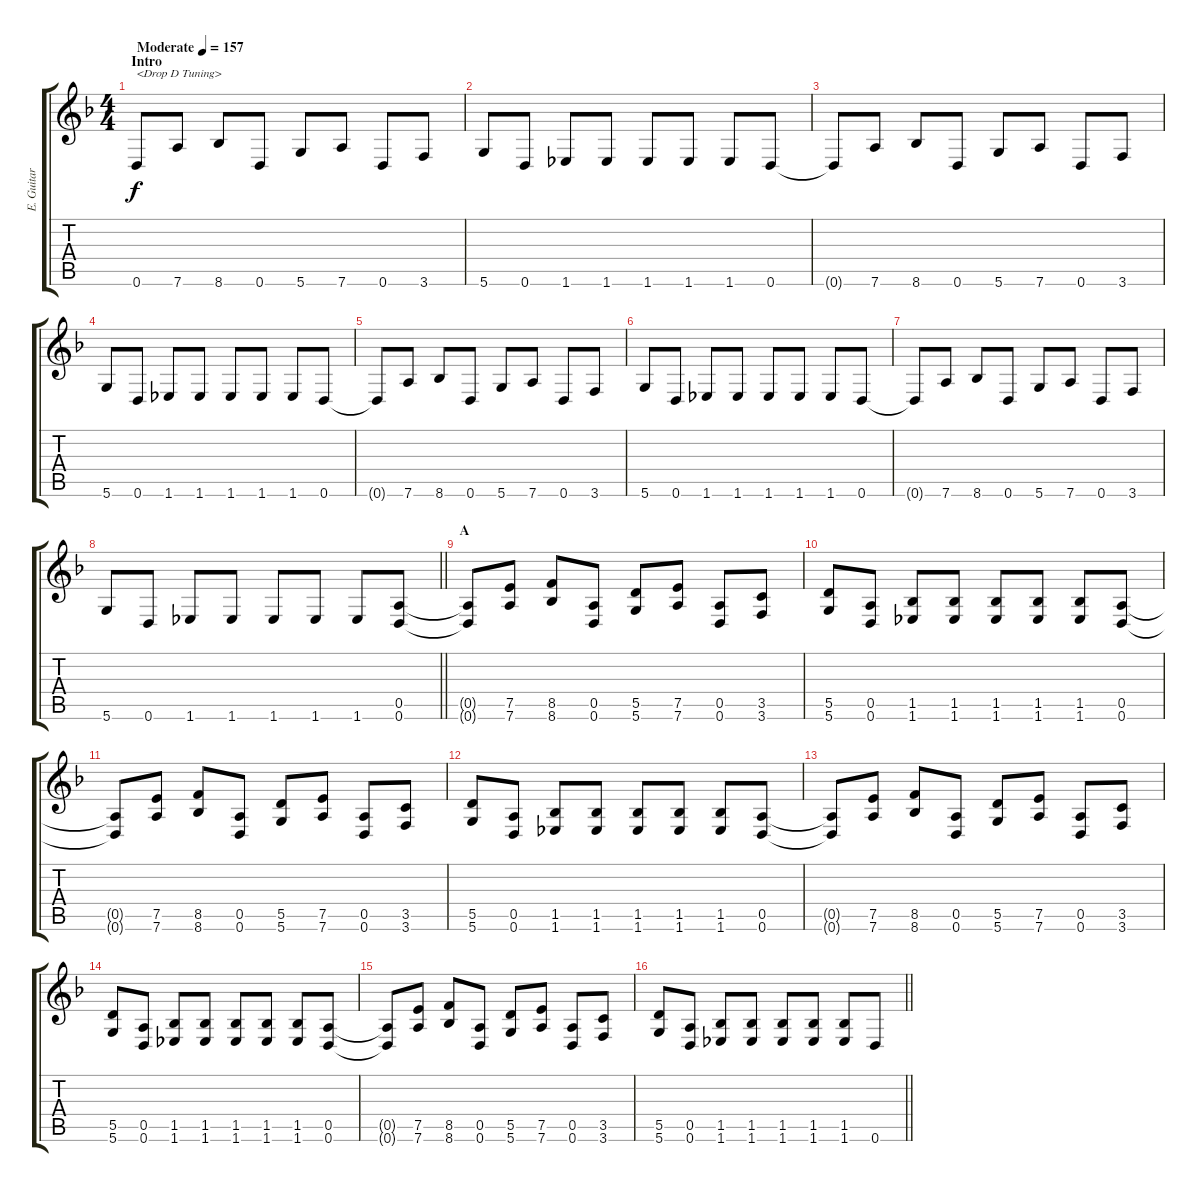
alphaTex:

\track ("E. Guitar II" "E. Guitar ") {instrument overdrivenguitar}
\staff {score tabs}
\tuning (E4 B3 G3 D3 A2 D2) {hide}
\ts (4 4)
\section ("" "Intro")
\tempo (157 "Moderate")
\clef g2
\ks f
0.6.8{txt "<Drop D Tuning>" dy f instrument overdrivenguitar} 7.6.8 8.6.8 0.6.8 5.6.8 7.6.8 0.6.8 3.6.8 |
5.6.8 0.6.8 1.6.8 1.6.8 1.6.8 1.6.8 1.6.8 0.6.8 |
0.6{t}.8 7.6.8 8.6.8 0.6.8 5.6.8 7.6.8 0.6.8 3.6.8 |
5.6.8 0.6.8 1.6.8 1.6.8 1.6.8 1.6.8 1.6.8 0.6.8 |
0.6{t}.8 7.6.8 8.6.8 0.6.8 5.6.8 7.6.8 0.6.8 3.6.8 |
5.6.8 0.6.8 1.6.8 1.6.8 1.6.8 1.6.8 1.6.8 0.6.8 |
0.6{t}.8 7.6.8 8.6.8 0.6.8 5.6.8 7.6.8 0.6.8 3.6.8 |
\barLineRight lightlight
5.6.8 0.6.8 1.6.8 1.6.8 1.6.8 1.6.8 1.6.8 (0.5 0.6).8 |
\section ("" "A")
(0.5{t} 0.6{t}).8 (7.5 7.6).8 (8.5 8.6).8 (0.5 0.6).8 (5.5 5.6).8 (7.5 7.6).8 (0.5 0.6).8 (3.5 3.6).8 |
(5.5 5.6).8 (0.5 0.6).8 (1.5 1.6).8 (1.5 1.6).8 (1.5 1.6).8 (1.5 1.6).8 (1.5 1.6).8 (0.5 0.6).8 |
(0.5{t} 0.6{t}).8 (7.5 7.6).8 (8.5 8.6).8 (0.5 0.6).8 (5.5 5.6).8 (7.5 7.6).8 (0.5 0.6).8 (3.5 3.6).8 |
(5.5 5.6).8 (0.5 0.6).8 (1.5 1.6).8 (1.5 1.6).8 (1.5 1.6).8 (1.5 1.6).8 (1.5 1.6).8 (0.5 0.6).8 |
(0.5{t} 0.6{t}).8 (7.5 7.6).8 (8.5 8.6).8 (0.5 0.6).8 (5.5 5.6).8 (7.5 7.6).8 (0.5 0.6).8 (3.5 3.6).8 |
(5.5 5.6).8 (0.5 0.6).8 (1.5 1.6).8 (1.5 1.6).8 (1.5 1.6).8 (1.5 1.6).8 (1.5 1.6).8 (0.5 0.6).8 |
(0.5{t} 0.6{t}).8 (7.5 7.6).8 (8.5 8.6).8 (0.5 0.6).8 (5.5 5.6).8 (7.5 7.6).8 (0.5 0.6).8 (3.5 3.6).8 |
\barLineRight lightlight
(5.5 5.6).8 (0.5 0.6).8 (1.5 1.6).8 (1.5 1.6).8 (1.5 1.6).8 (1.5 1.6).8 (1.5 1.6).8 0.6.8
